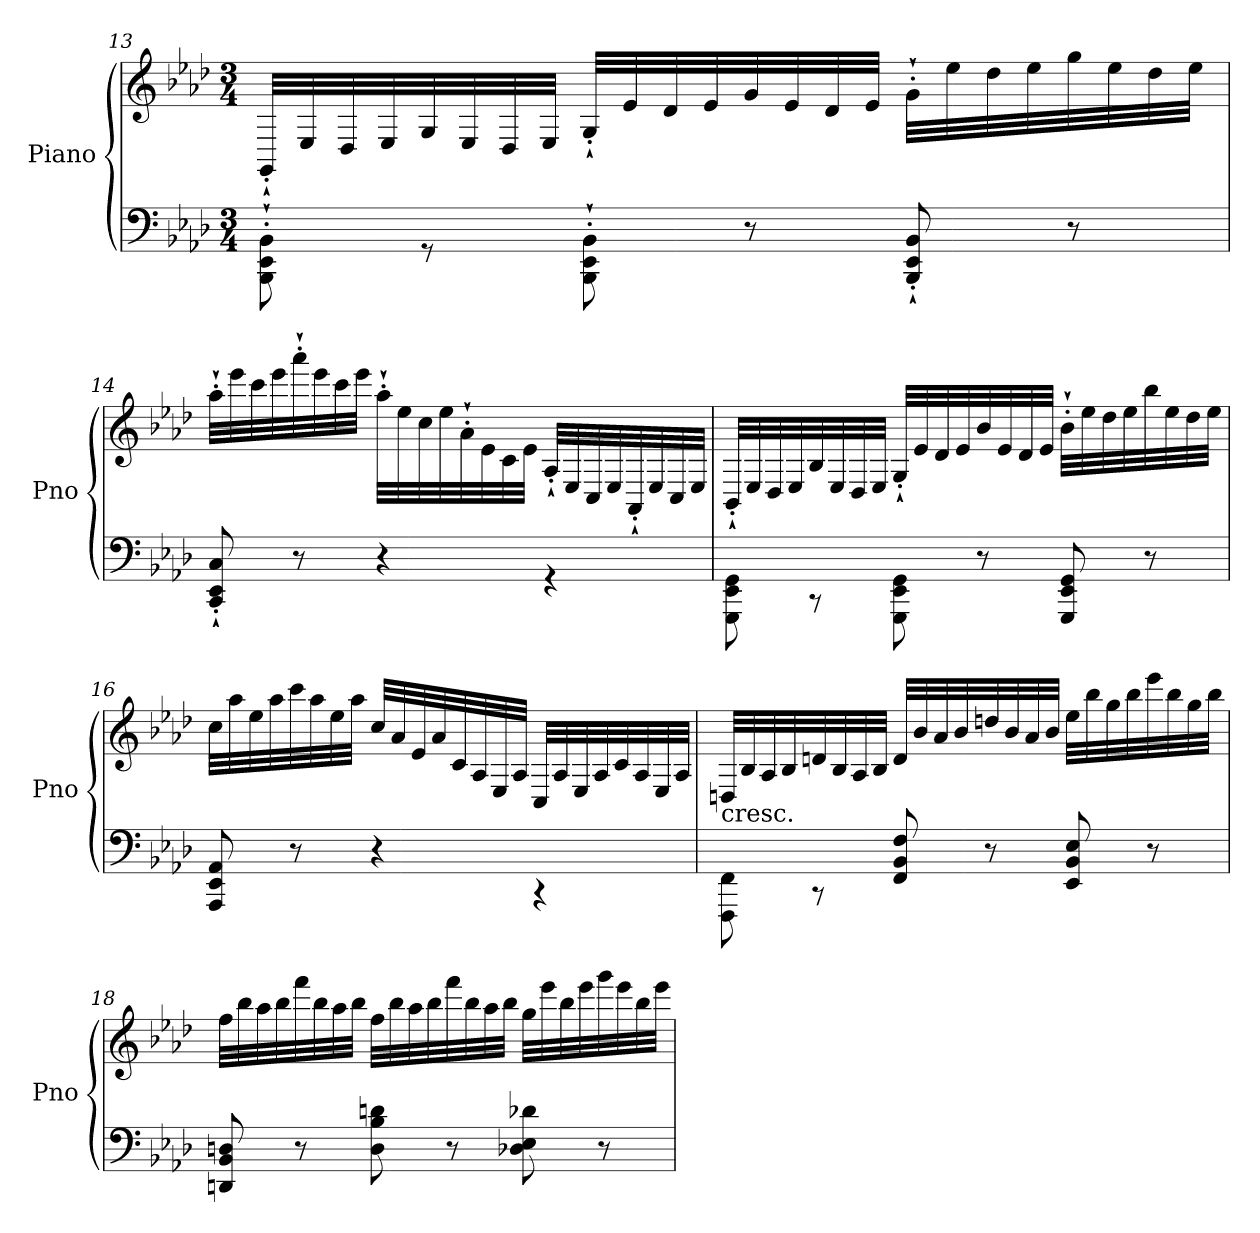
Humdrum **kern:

**kern	**kern
*part1	*part1
*staff2	*staff1
*I"Piano	*
*I'Pno	*
!!LO:PB:g=z
*clefF4	*clefG2
*k[b-e-a-d-]	*k[b-e-a-d-]
*A-:	*A-:
*M3/4	*M3/4
=13	=13
8BBB-\'` 8EE-\'` 8BB-\'`	32GG'`/LLL
.	32E-/
.	32D-/
.	32E-/
8rGG	32G/
.	32E-/
.	32D-/
.	32E-/JJJ
8BBB-\'` 8EE-\'` 8BB-\'`	32G'`/LLL
.	32e-/
.	32d-/
.	32e-/
8r	32g/
.	32e-/
.	32d-/
.	32e-/JJJ
8BBB-/'` 8EE-/'` 8BB-/'`	32g'`\LLL
.	32ee-\
.	32dd-\
.	32ee-\
8r	32gg\
.	32ee-\
.	32dd-\
.	32ee-\JJJ
!!LO:LB:g=z
=14	=14
8CC/'` 8EE-/'` 8C/'`	32aa-'`\LLL
.	32eee-\
.	32ccc\
.	32eee-\
8r	32aaa-'`\
.	32eee-\
.	32ccc\
.	32eee-\JJJ
4r	32aa-'`\LLL
.	32ee-\
.	32cc\
.	32ee-\
.	32a-'`\
.	32e-\
.	32c\
.	32e-\JJJ
4rGG	32A-'`/LLL
.	32E-/
.	32C/
.	32E-/
.	32AA-'`/
.	32E-/
.	32C/
.	32E-/JJJ
!!LO:LB:g=z
=15	=15
8GGG\ 8EE-\ 8GG\	32BB-'`/LLL
.	32E-/
.	32D-/
.	32E-/
8rCC	32B-/
.	32E-/
.	32D-/
.	32E-/JJJ
8GGG\ 8EE-\ 8GG\	32G'`/LLL
.	32e-/
.	32d-/
.	32e-/
8r	32b-/
.	32e-/
.	32d-/
.	32e-/JJJ
8GGG/ 8EE-/ 8GG/	32b-'`\LLL
.	32ee-\
.	32dd-\
.	32ee-\
8r	32bb-\
.	32ee-\
.	32dd-\
.	32ee-\JJJ
!!LO:LB:g=z
=16	=16
8AAA-/ 8EE-/ 8AA-/	32cc\LLL
.	32aa-\
.	32ee-\
.	32aa-\
8r	32ccc\
.	32aa-\
.	32ee-\
.	32aa-\JJJ
4r	32cc/LLL
.	32a-/
.	32e-/
.	32a-/
.	32c/
.	32A-/
.	32E-/
.	32A-/JJJ
4rCC	32C/LLL
.	32A-/
.	32E-/
.	32A-/
.	32c/
.	32A-/
.	32E-/
.	32A-/JJJ
!!LO:LB:g=z
=17	=17
!LO:TX:a:t=cresc.	!
8FFF\ 8FF\	32Dn/LLL
.	32B-/
.	32A-/
.	32B-/
8rCC	32dn/
.	32B-/
.	32A-/
.	32B-/JJJ
8FF/ 8BB-/ 8F/	32d/LLL
.	32b-/
.	32a-/
.	32b-/
8r	32ddn/
.	32b-/
.	32a-/
.	32b-/JJJ
8EE-/ 8BB-/ 8E-/	32ee-\LLL
.	32bb-\
.	32gg\
.	32bb-\
8r	32eee-\
.	32bb-\
.	32gg\
.	32bb-\JJJ
!!LO:PB:g=z
=18	=18
8DDn/ 8BB-/ 8Dn/	32ff\LLL
.	32bb-\
.	32aa-\
.	32bb-\
8r	32fff\
.	32bb-\
.	32aa-\
.	32bb-\JJJ
8D\ 8B-\ 8dn\	32ff\LLL
.	32bb-\
.	32aa-\
.	32bb-\
8r	32fff\
.	32bb-\
.	32aa-\
.	32bb-\JJJ
8D-X\ 8E-\ 8d-X\	32gg\LLL
.	32eee-\
.	32bb-\
.	32eee-\
8r	32ggg\
.	32eee-\
.	32bb-\
.	32eee-\JJJ
=	=
*-	*-
